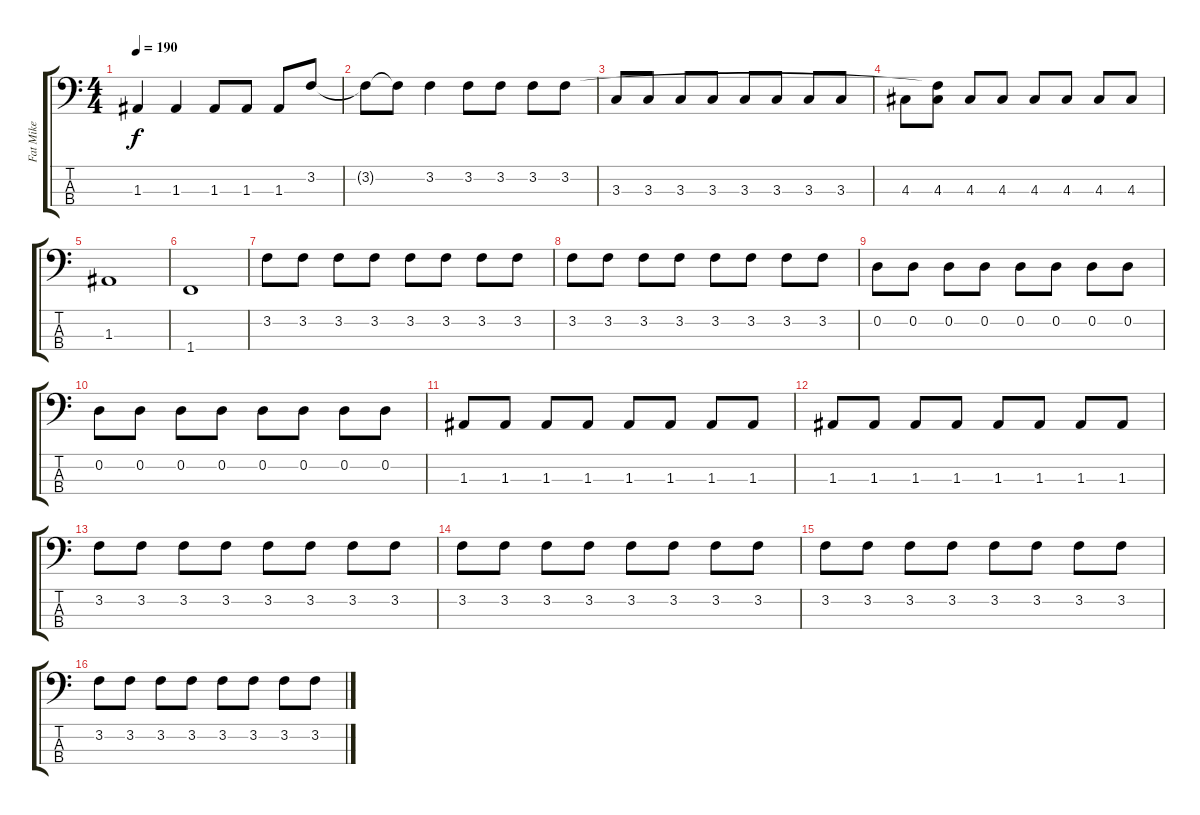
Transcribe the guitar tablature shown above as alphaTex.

\track ("Fat Mike" "Fat Mike") {instrument electricbasspick}
\staff {score tabs}
\tuning (G2 D2 A1 E1) {hide}
\ts (4 4)
\tempo 190
\clef f4
\ks c
1.3.4{dy f} 1.3.4 1.3.8 1.3.8 1.3.8 3.2.8 |
3.2{t}.8 3.2{t}.8 3.2.4 3.2.8 3.2.8 3.2.8 3.2.8 |
3.3.8 3.3.8 3.3.8 3.3.8 3.3.8 3.3.8 3.3.8 3.3.8 |
4.3.8 (3.2{t} 4.3).8 4.3.8 4.3.8 4.3.8 4.3.8 4.3.8 4.3.8 |
1.3.1 |
1.4.1 |
3.2.8 3.2.8 3.2.8 3.2.8 3.2.8 3.2.8 3.2.8 3.2.8 |
3.2.8 3.2.8 3.2.8 3.2.8 3.2.8 3.2.8 3.2.8 3.2.8 |
0.2.8 0.2.8 0.2.8 0.2.8 0.2.8 0.2.8 0.2.8 0.2.8 |
0.2.8 0.2.8 0.2.8 0.2.8 0.2.8 0.2.8 0.2.8 0.2.8 |
1.3.8 1.3.8 1.3.8 1.3.8 1.3.8 1.3.8 1.3.8 1.3.8 |
1.3.8 1.3.8 1.3.8 1.3.8 1.3.8 1.3.8 1.3.8 1.3.8 |
3.2.8 3.2.8 3.2.8 3.2.8 3.2.8 3.2.8 3.2.8 3.2.8 |
3.2.8 3.2.8 3.2.8 3.2.8 3.2.8 3.2.8 3.2.8 3.2.8 |
3.2.8 3.2.8 3.2.8 3.2.8 3.2.8 3.2.8 3.2.8 3.2.8 |
3.2.8 3.2.8 3.2.8 3.2.8 3.2.8 3.2.8 3.2.8 3.2.8
